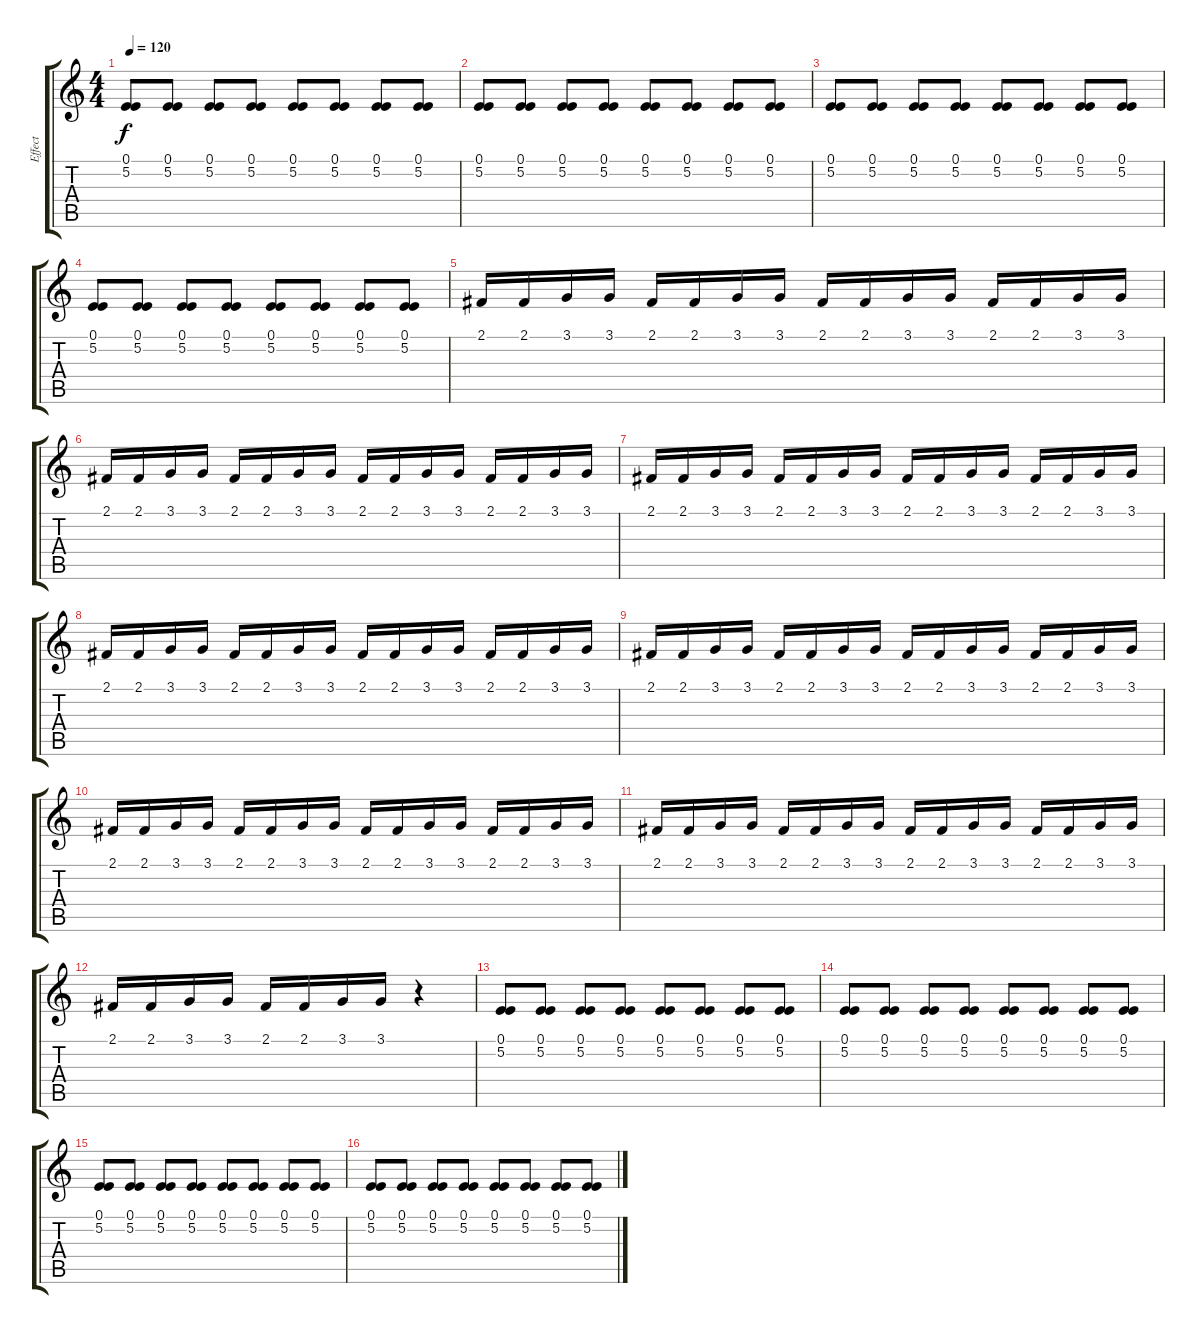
\track ("Effect" "Effect") {instrument lead1square}
\staff {score tabs}
\tuning (E4 B3 G3 D3 A2 E2) {hide}
\ts (4 4)
\tempo 120
\clef g2
\ks c
(0.1 5.2).8{dy f} (0.1 5.2).8 (0.1 5.2).8 (0.1 5.2).8 (0.1 5.2).8 (0.1 5.2).8 (0.1 5.2).8 (0.1 5.2).8 |
(0.1 5.2).8 (0.1 5.2).8 (0.1 5.2).8 (0.1 5.2).8 (0.1 5.2).8 (0.1 5.2).8 (0.1 5.2).8 (0.1 5.2).8 |
(0.1 5.2).8 (0.1 5.2).8 (0.1 5.2).8 (0.1 5.2).8 (0.1 5.2).8 (0.1 5.2).8 (0.1 5.2).8 (0.1 5.2).8 |
(0.1 5.2).8 (0.1 5.2).8 (0.1 5.2).8 (0.1 5.2).8 (0.1 5.2).8 (0.1 5.2).8 (0.1 5.2).8 (0.1 5.2).8 |
2.1.16 2.1.16 3.1.16 3.1.16 2.1.16 2.1.16 3.1.16 3.1.16 2.1.16 2.1.16 3.1.16 3.1.16 2.1.16 2.1.16 3.1.16 3.1.16 |
2.1.16 2.1.16 3.1.16 3.1.16 2.1.16 2.1.16 3.1.16 3.1.16 2.1.16 2.1.16 3.1.16 3.1.16 2.1.16 2.1.16 3.1.16 3.1.16 |
2.1.16 2.1.16 3.1.16 3.1.16 2.1.16 2.1.16 3.1.16 3.1.16 2.1.16 2.1.16 3.1.16 3.1.16 2.1.16 2.1.16 3.1.16 3.1.16 |
2.1.16 2.1.16 3.1.16 3.1.16 2.1.16 2.1.16 3.1.16 3.1.16 2.1.16 2.1.16 3.1.16 3.1.16 2.1.16 2.1.16 3.1.16 3.1.16 |
2.1.16 2.1.16 3.1.16 3.1.16 2.1.16 2.1.16 3.1.16 3.1.16 2.1.16 2.1.16 3.1.16 3.1.16 2.1.16 2.1.16 3.1.16 3.1.16 |
2.1.16 2.1.16 3.1.16 3.1.16 2.1.16 2.1.16 3.1.16 3.1.16 2.1.16 2.1.16 3.1.16 3.1.16 2.1.16 2.1.16 3.1.16 3.1.16 |
2.1.16 2.1.16 3.1.16 3.1.16 2.1.16 2.1.16 3.1.16 3.1.16 2.1.16 2.1.16 3.1.16 3.1.16 2.1.16 2.1.16 3.1.16 3.1.16 |
2.1.16 2.1.16 3.1.16 3.1.16 2.1.16 2.1.16 3.1.16 3.1.16 r.4 |
(0.1 5.2).8 (0.1 5.2).8 (0.1 5.2).8 (0.1 5.2).8 (0.1 5.2).8 (0.1 5.2).8 (0.1 5.2).8 (0.1 5.2).8 |
(0.1 5.2).8 (0.1 5.2).8 (0.1 5.2).8 (0.1 5.2).8 (0.1 5.2).8 (0.1 5.2).8 (0.1 5.2).8 (0.1 5.2).8 |
(0.1 5.2).8 (0.1 5.2).8 (0.1 5.2).8 (0.1 5.2).8 (0.1 5.2).8 (0.1 5.2).8 (0.1 5.2).8 (0.1 5.2).8 |
(0.1 5.2).8 (0.1 5.2).8 (0.1 5.2).8 (0.1 5.2).8 (0.1 5.2).8 (0.1 5.2).8 (0.1 5.2).8 (0.1 5.2).8
